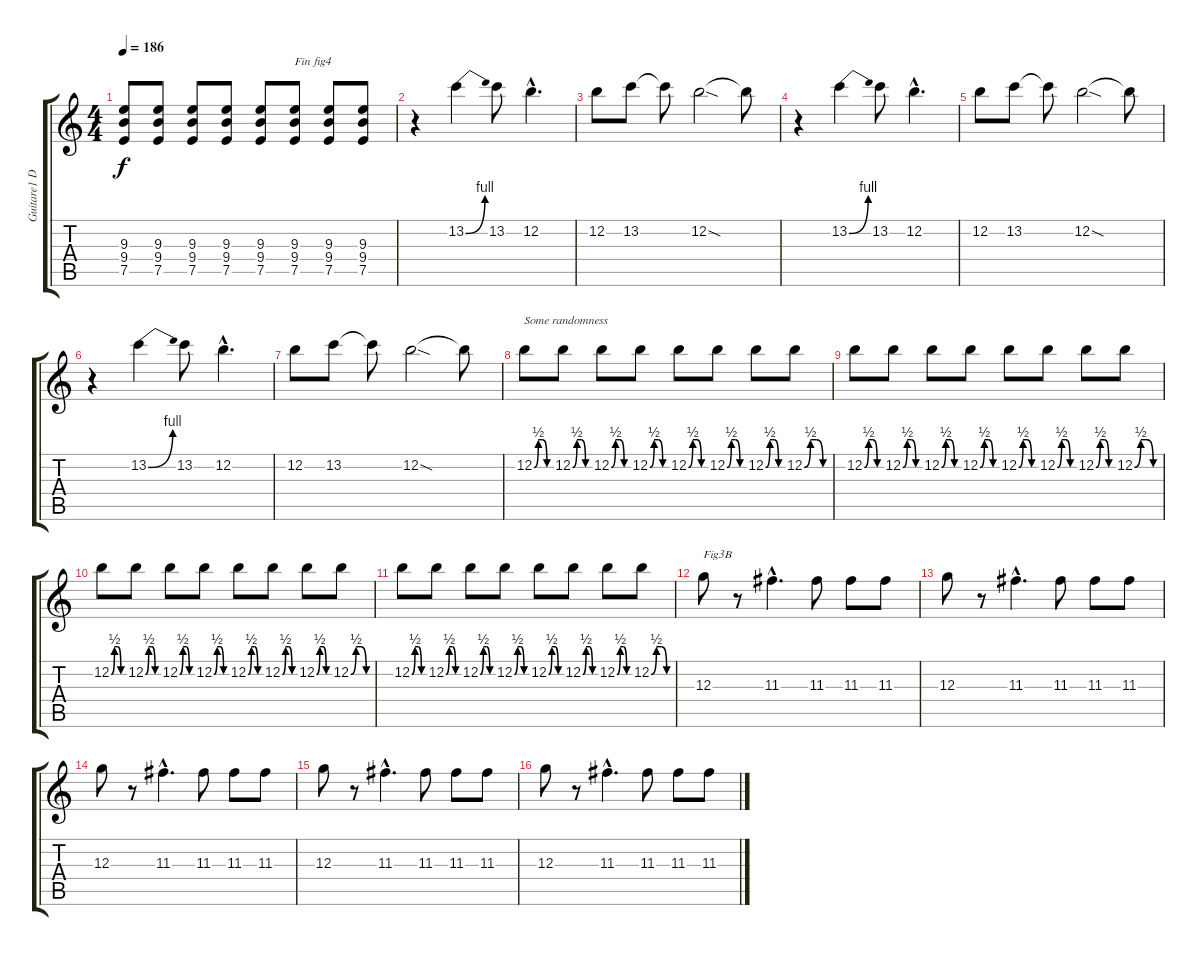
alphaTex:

\track ("Guitare1 Dr-D" "Guitare1 D") {instrument overdrivenguitar}
\staff {score tabs}
\tuning (E4 B3 G3 D3 A2 D2) {hide}
\ts (4 4)
\tempo 186
\clef g2
\ks c
(9.3 9.4 7.5).8{dy f} (9.3 9.4 7.5).8 (9.3 9.4 7.5).8 (9.3 9.4 7.5).8 (9.3 9.4 7.5).8 (9.3 9.4 7.5).8{txt "Fin fig4"} (9.3 9.4 7.5).8 (9.3 9.4 7.5).8 |
r.4 13.2{be (bend 0 0 60 4)}.4 13.2.8 12.2{hac}.4{d} |
12.2.8 13.2.8 13.2{t}.8 12.2{sod}.2 12.2{t}.8 |
r.4 13.2{be (bend 0 0 60 4)}.4 13.2.8 12.2{hac}.4{d} |
12.2.8 13.2.8 13.2{t}.8 12.2{sod}.2 12.2{t}.8 |
r.4 13.2{be (bend 0 0 60 4)}.4 13.2.8 12.2{hac}.4{d} |
12.2.8 13.2.8 13.2{t}.8 12.2{sod}.2 12.2{t}.8 |
12.2{be (custom 0 0 15 2 30 2 45 0 60 0)}.8{txt "Some randomness "} 12.2{be (custom 0 0 15 2 30 2 45 0 60 0)}.8 12.2{be (custom 0 0 15 2 30 2 45 0 60 0)}.8 12.2{be (custom 0 0 15 2 30 2 45 0 60 0)}.8 12.2{be (custom 0 0 15 2 30 2 45 0 60 0)}.8 12.2{be (custom 0 0 15 2 30 2 45 0 60 0)}.8 12.2{be (custom 0 0 15 2 30 2 45 0 60 0)}.8 12.2{be (custom 0 0 15 2 30 2 45 0 60 0)}.8 |
12.2{be (custom 0 0 15 2 30 2 45 0 60 0)}.8 12.2{be (custom 0 0 15 2 30 2 45 0 60 0)}.8 12.2{be (custom 0 0 15 2 30 2 45 0 60 0)}.8 12.2{be (custom 0 0 15 2 30 2 45 0 60 0)}.8 12.2{be (custom 0 0 15 2 30 2 45 0 60 0)}.8 12.2{be (custom 0 0 15 2 30 2 45 0 60 0)}.8 12.2{be (custom 0 0 15 2 30 2 45 0 60 0)}.8 12.2{be (custom 0 0 15 2 30 2 45 0 60 0)}.8 |
12.2{be (custom 0 0 15 2 30 2 45 0 60 0)}.8 12.2{be (custom 0 0 15 2 30 2 45 0 60 0)}.8 12.2{be (custom 0 0 15 2 30 2 45 0 60 0)}.8 12.2{be (custom 0 0 15 2 30 2 45 0 60 0)}.8 12.2{be (custom 0 0 15 2 30 2 45 0 60 0)}.8 12.2{be (custom 0 0 15 2 30 2 45 0 60 0)}.8 12.2{be (custom 0 0 15 2 30 2 45 0 60 0)}.8 12.2{be (custom 0 0 15 2 30 2 45 0 60 0)}.8 |
12.2{be (custom 0 0 15 2 30 2 45 0 60 0)}.8 12.2{be (custom 0 0 15 2 30 2 45 0 60 0)}.8 12.2{be (custom 0 0 15 2 30 2 45 0 60 0)}.8 12.2{be (custom 0 0 15 2 30 2 45 0 60 0)}.8 12.2{be (custom 0 0 15 2 30 2 45 0 60 0)}.8 12.2{be (custom 0 0 15 2 30 2 45 0 60 0)}.8 12.2{be (custom 0 0 15 2 30 2 45 0 60 0)}.8 12.2{be (custom 0 0 15 2 30 2 45 0 60 0)}.8 |
12.3.8{txt "Fig3B"} r.8 11.3{hac}.4{d} 11.3.8 11.3.8 11.3.8 |
12.3.8 r.8 11.3{hac}.4{d} 11.3.8 11.3.8 11.3.8 |
12.3.8 r.8 11.3{hac}.4{d} 11.3.8 11.3.8 11.3.8 |
12.3.8 r.8 11.3{hac}.4{d} 11.3.8 11.3.8 11.3.8 |
12.3.8 r.8 11.3{hac}.4{d} 11.3.8 11.3.8 11.3.8
